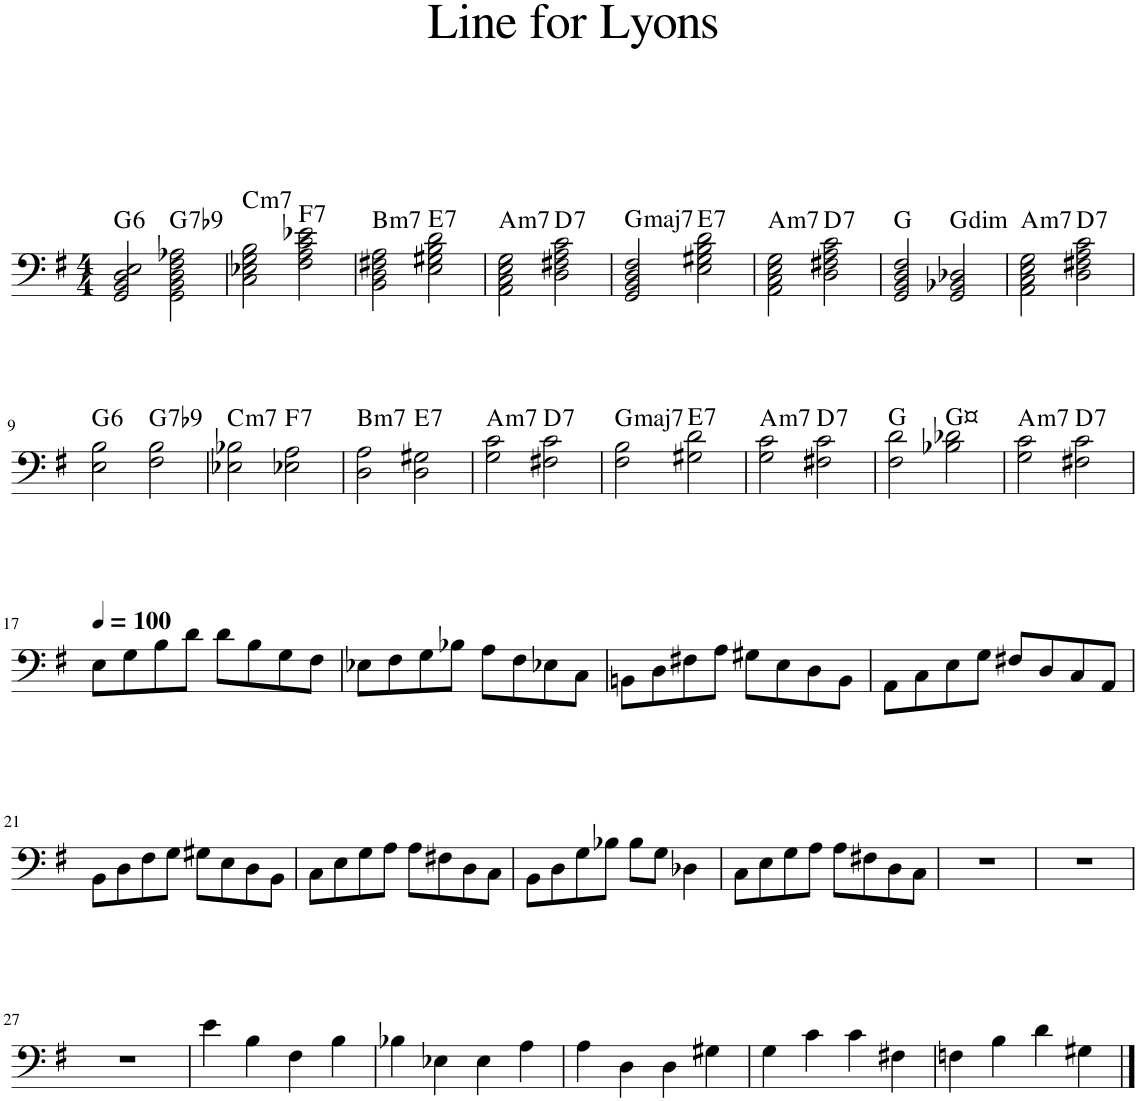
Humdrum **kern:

**kern	**harte
*part1	*part1
*staff1	*
*I"Piano	*
*I'Pno.	*
*clefF4	*
*k[f#]	*
*M4/4	*
=1	=1
!	!LO:H:kt=6
2GG/ 2BB/ 2D/ 2E/	G:maj6
!	!LO:H:kt=7
2GG\ 2BB\ 2D\ 2F#\ 2A-X\	G:7(b9)
=2	=2
!	!LO:H:kt=m7
2C\ 2E-X\ 2G\ 2B\	C:min7
!	!LO:H:kt=7
2F#\ 2A\ 2c\ 2e-X\	F:7
=3	=3
!	!LO:H:kt=m7
2BB\ 2D\ 2F#X\ 2A\	B:min7
!	!LO:H:kt=7
2E\ 2G#X\ 2B\ 2d\	E:7
=4	=4
!	!LO:H:kt=m7
2AA\ 2C\ 2E\ 2G\	A:min7
!	!LO:H:kt=7
2D\ 2F#X\ 2A\ 2c\	D:7
=5	=5
!	!LO:H:kt=maj7
2GG/ 2BB/ 2D/ 2F#/	G:maj7
!	!LO:H:kt=7
2E\ 2G#X\ 2B\ 2d\	E:7
=6	=6
!	!LO:H:kt=m7
2AA\ 2C\ 2E\ 2G\	A:min7
!	!LO:H:kt=7
2D\ 2F#X\ 2A\ 2c\	D:7
=7	=7
2GG/ 2BB/ 2D/ 2F#/	G:maj
!	!LO:H:kt=dim
2GG/ 2BB-X/ 2D-X/	G:dim
=8	=8
!	!LO:H:kt=m7
2AA\ 2C\ 2E\ 2G\	A:min7
!	!LO:H:kt=7
2D\ 2F#X\ 2A\ 2c\	D:7
!!LO:LB:g=z
=9	=9
!	!LO:H:kt=6
2E\ 2B\	G:maj6
!	!LO:H:kt=7
2F#\ 2B\	G:7(b9)
=10	=10
!	!LO:H:kt=m7
2E-X\ 2B-X\	C:min7
!	!LO:H:kt=7
2E-X\ 2A\	F:7
=11	=11
!	!LO:H:kt=m7
2D\ 2A\	B:min7
!	!LO:H:kt=7
2D\ 2G#X\	E:7
=12	=12
!	!LO:H:kt=m7
2G\ 2c\	A:min7
!	!LO:H:kt=7
2F#X\ 2c\	D:7
=13	=13
!	!LO:H:kt=maj7
2F#\ 2B\	G:maj7
!	!LO:H:kt=7
2G#X\ 2d\	E:7
=14	=14
!	!LO:H:kt=m7
2G\ 2c\	A:min7
!	!LO:H:kt=7
2F#X\ 2c\	D:7
=15	=15
2F#\ 2d\	G:maj
!	!LO:H:kt=¤
2B-X\ 2d-X\	.
=16	=16
!	!LO:H:kt=m7
2G\ 2c\	A:min7
!	!LO:H:kt=7
2F#X\ 2c\	D:7
!!LO:LB:g=z
=17	=17
*MM100	*
8E\L	.
8G\	.
8B\	.
8d\J	.
8d\L	.
8B\	.
8G\	.
8F#\J	.
=18	=18
8E-X\L	.
8F#\	.
8G\	.
8B-X\J	.
8A\L	.
8F#\	.
8E-X\	.
8C\J	.
=19	=19
8BBn\L	.
8D\	.
8F#X\	.
8A\J	.
8G#X\L	.
8E\	.
8D\	.
8BB\J	.
=20	=20
8AA\L	.
8C\	.
8E\	.
8G\J	.
8F#X/L	.
8D/	.
8C/	.
8AA/J	.
!!LO:LB:g=z
=21	=21
8BB\L	.
8D\	.
8F#\	.
8G\J	.
8G#X\L	.
8E\	.
8D\	.
8BB\J	.
=22	=22
8C\L	.
8E\	.
8G\	.
8A\J	.
8A\L	.
8F#X\	.
8D\	.
8C\J	.
=23	=23
8BB\L	.
8D\	.
8G\	.
8B-X\J	.
8B-\L	.
8G\J	.
4D-X\	.
=24	=24
8C\L	.
8E\	.
8G\	.
8A\J	.
8A\L	.
8F#X\	.
8D\	.
8C\J	.
=25	=25
1r	.
=26	=26
1r	.
!!LO:LB:g=z
=27	=27
1r	.
=28	=28
4e\	.
4B\	.
4F#\	.
4B\	.
=29	=29
4B-X\	.
4E-X\	.
4E-\	.
4A\	.
=30	=30
4A\	.
4D\	.
4D\	.
4G#X\	.
=31	=31
4G\	.
4c\	.
4c\	.
4F#X\	.
=32	=32
4Fn\	.
4B\	.
4d\	.
4G#X\	.
==	==
*-	*-
